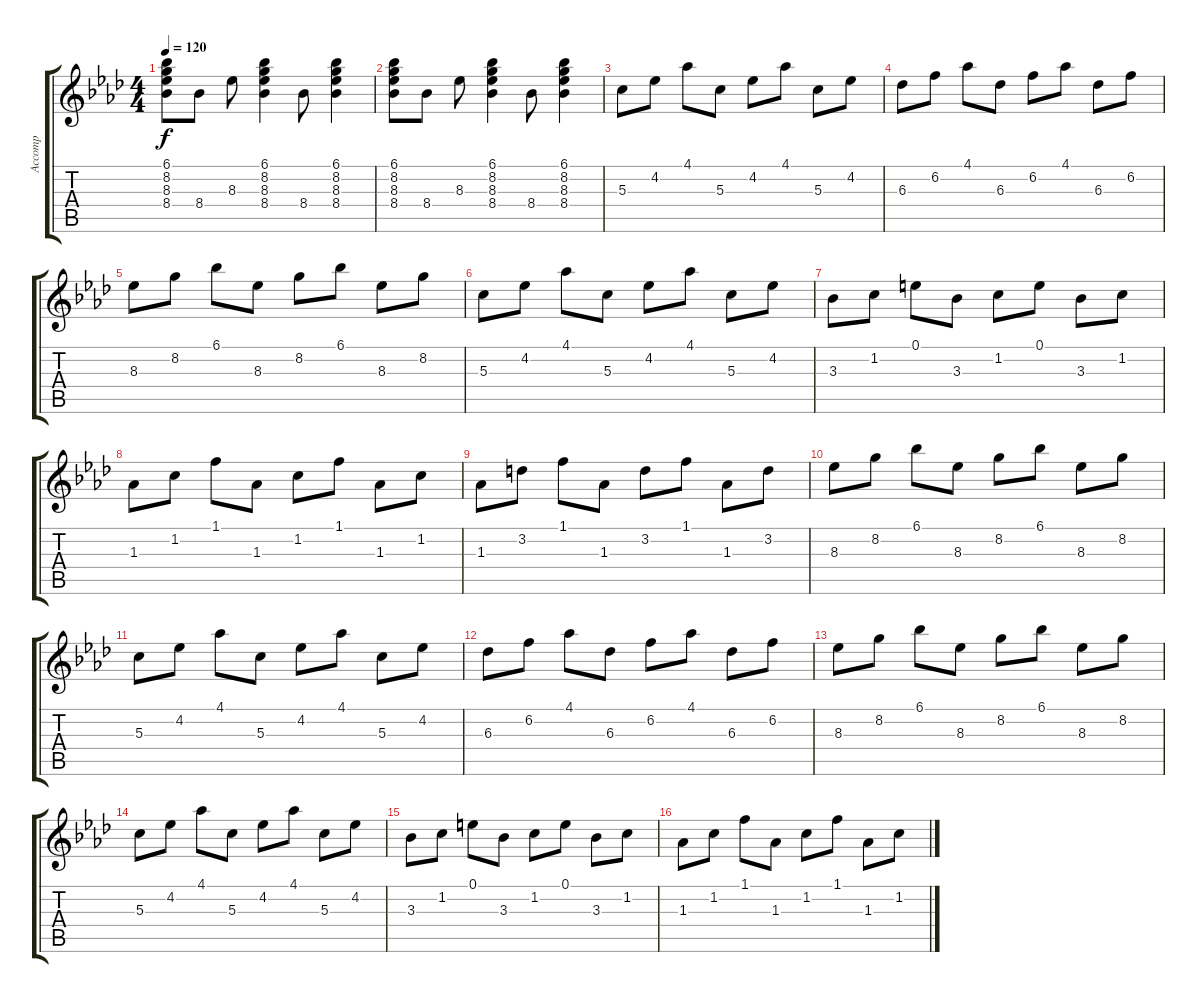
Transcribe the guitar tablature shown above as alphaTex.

\track ("Accomp" "Accomp") {instrument clavinet}
\staff {score tabs}
\tuning (E5 B4 G4 D4 A3 E3) {hide}
\ts (4 4)
\tempo 120
\clef g2
\ks ab
(6.1 8.2 8.3 8.4).8{dy f} 8.4.8 8.3.8 (6.1 8.2 8.3 8.4).4 8.4.8 (6.1 8.2 8.3 8.4).4 |
(6.1 8.2 8.3 8.4).8 8.4.8 8.3.8 (6.1 8.2 8.3 8.4).4 8.4.8 (6.1 8.2 8.3 8.4).4 |
5.3.8 4.2.8 4.1.8 5.3.8 4.2.8 4.1.8 5.3.8 4.2.8 |
6.3.8 6.2.8 4.1.8 6.3.8 6.2.8 4.1.8 6.3.8 6.2.8 |
8.3.8 8.2.8 6.1.8 8.3.8 8.2.8 6.1.8 8.3.8 8.2.8 |
5.3.8 4.2.8 4.1.8 5.3.8 4.2.8 4.1.8 5.3.8 4.2.8 |
3.3.8 1.2.8 0.1.8 3.3.8 1.2.8 0.1.8 3.3.8 1.2.8 |
1.3.8 1.2.8 1.1.8 1.3.8 1.2.8 1.1.8 1.3.8 1.2.8 |
1.3.8 3.2.8 1.1.8 1.3.8 3.2.8 1.1.8 1.3.8 3.2.8 |
8.3.8 8.2.8 6.1.8 8.3.8 8.2.8 6.1.8 8.3.8 8.2.8 |
5.3.8 4.2.8 4.1.8 5.3.8 4.2.8 4.1.8 5.3.8 4.2.8 |
6.3.8 6.2.8 4.1.8 6.3.8 6.2.8 4.1.8 6.3.8 6.2.8 |
8.3.8 8.2.8 6.1.8 8.3.8 8.2.8 6.1.8 8.3.8 8.2.8 |
5.3.8 4.2.8 4.1.8 5.3.8 4.2.8 4.1.8 5.3.8 4.2.8 |
3.3.8 1.2.8 0.1.8 3.3.8 1.2.8 0.1.8 3.3.8 1.2.8 |
1.3.8 1.2.8 1.1.8 1.3.8 1.2.8 1.1.8 1.3.8 1.2.8
